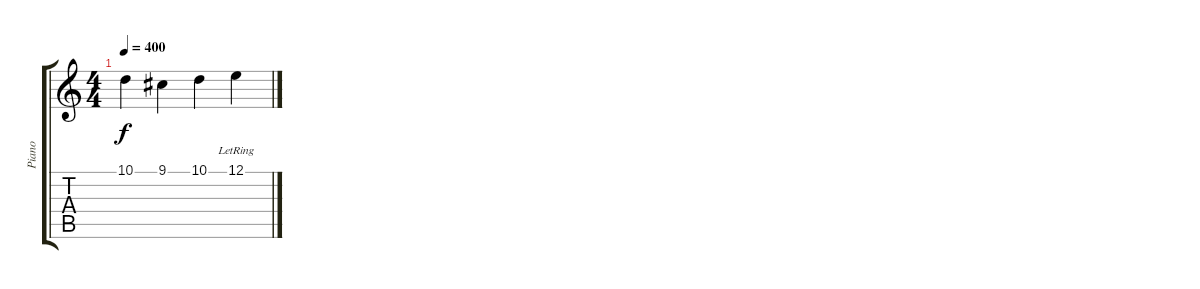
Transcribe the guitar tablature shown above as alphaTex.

\track ("Piano" "Piano") {instrument electricpiano2}
\staff {score tabs}
\tuning (E4 B3 G3 D3 A2 E2) {hide}
\ts (4 4)
\tempo 400
\clef g2
\ks c
10.1.4{dy f} 9.1.4 10.1.4 12.1{lr}.4
